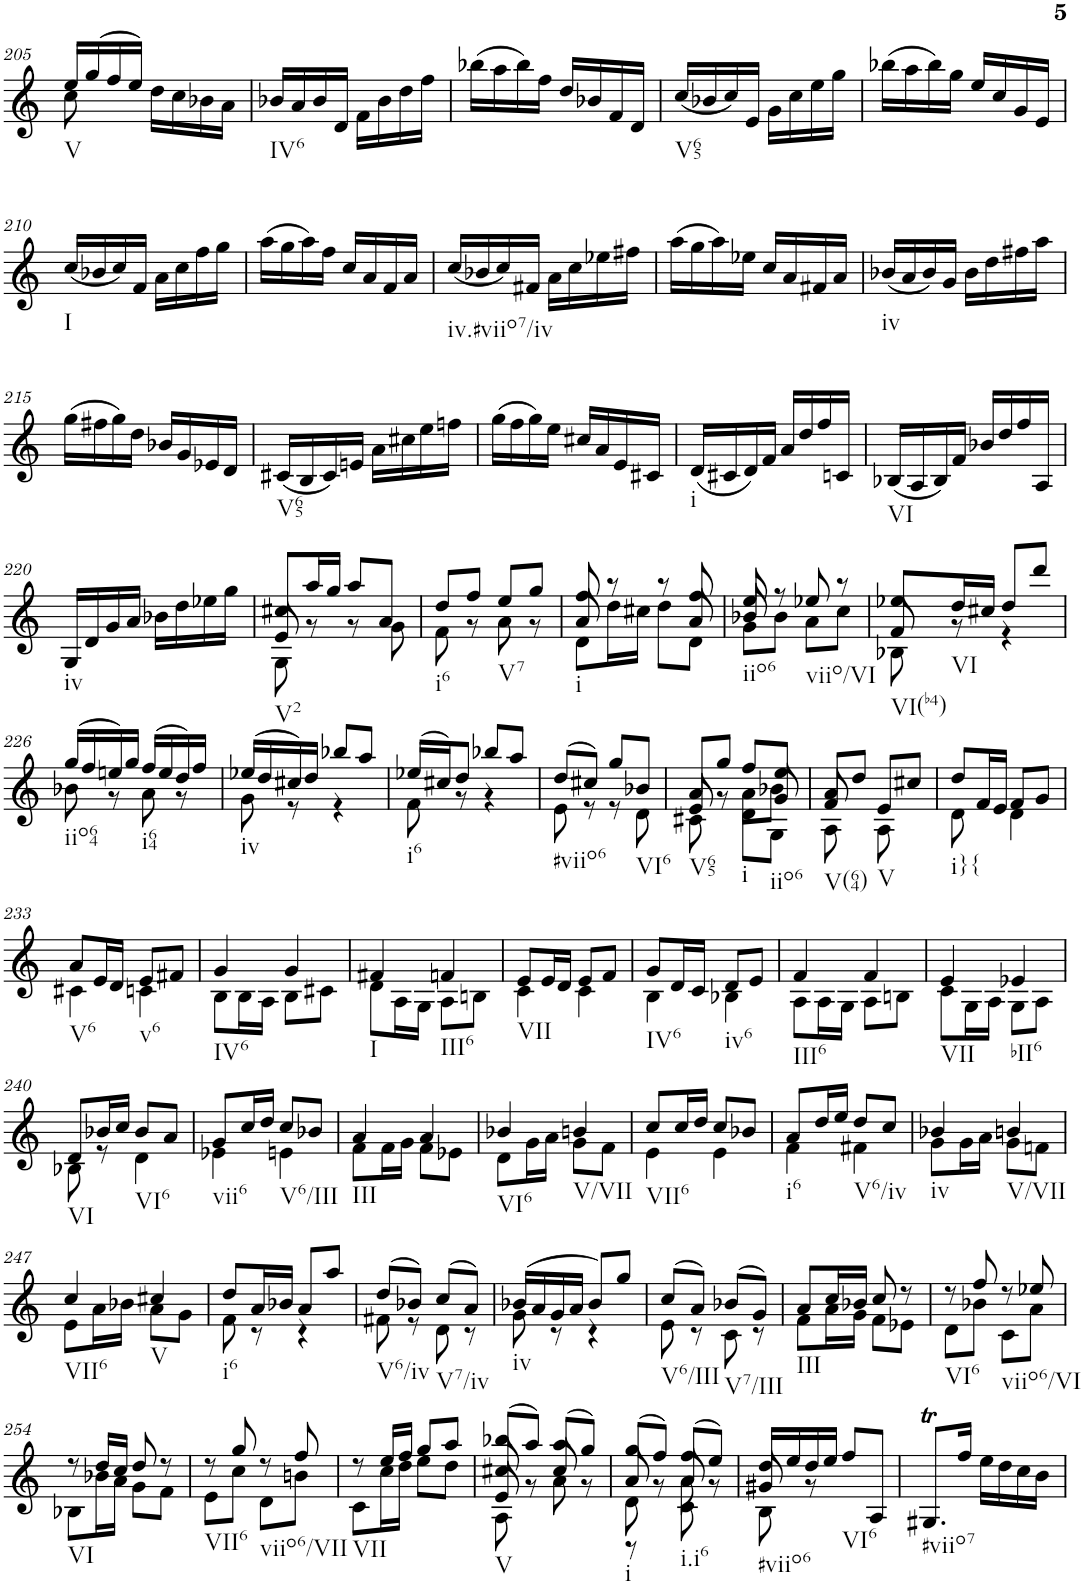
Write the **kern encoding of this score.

**kern
*part1
*staff1
*I"Violin
*I'Vln.
!!LO:PB:g=z
*clefG2
*k[]
*M2/4
=205
*^
!LO:TX:b:t=V	!
16ee/LL	8cc\
(16gg/	.
16ff/	4.ryy
16ee/JJ)	.
16dd\LL	.
16cc\	.
16b-X\	.
16a\JJ	.
*v	*v
=206
!LO:TX:b:t=IV6
16b-X/LL
16a/
16b-/
16d/JJ
16f\LL
16b-\
16dd\
16ff\JJ
=207
(16bb-X\LL
16aa\
16bb-\)
16ff\JJ
16dd/LL
16b-X/
16f/
16d/JJ
=208
!LO:TX:b:t=V65
(16cc/LL
16b-X/
16cc/)
16e/JJ
16g\LL
16cc\
16ee\
16gg\JJ
=209
(16bb-X\LL
16aa\
16bb-\)
16gg\JJ
16ee/LL
16cc/
16g/
16e/JJ
!!LO:LB:g=z
=210
!LO:TX:b:t=I
(16cc/LL
16b-X/
16cc/)
16f/JJ
16a\LL
16cc\
16ff\
16gg\JJ
=211
(16aa\LL
16gg\
16aa\)
16ff\JJ
16cc/LL
16a/
16f/
16a/JJ
=212
!LO:TX:b:t=iv.#viio7/iv
(16cc/LL
16b-X/
16cc/)
16f#X/JJ
16a\LL
16cc\
16ee-X\
16ff#X\JJ
=213
(16aa\LL
16gg\
16aa\)
16ee-X\JJ
16cc/LL
16a/
16f#X/
16a/JJ
=214
!LO:TX:b:t=iv
(16b-X/LL
16a/
16b-/)
16g/JJ
16b-\LL
16dd\
16ff#X\
16aa\JJ
!!LO:LB:g=z
=215
(16gg\LL
16ff#X\
16gg\)
16dd\JJ
16b-X/LL
16g/
16e-X/
16d/JJ
=216
!LO:TX:b:t=V65
(16c#X/LL
16B/
16c#/)
16en/JJ
16a\LL
16cc#X\
16ee\
16ffn\JJ
=217
(16gg\LL
16ff\
16gg\)
16ee\JJ
16cc#X/LL
16a/
16e/
16c#X/JJ
=218
!LO:TX:b:t=i
(16d/LL
16c#X/
16d/)
16f/JJ
16a/LL
16dd/
16ff/
16cn/JJ
=219
!LO:TX:b:t=VI
(16B-X/LL
16A/
16B-/)
16f/JJ
16b-X/LL
16dd/
16ff/
16A/JJ
!!LO:LB:g=z
=220
!LO:TX:b:t=iv
16G/LL
16d/
16g/
16a/JJ
16b-X\LL
16dd\
16ee-X\
16gg\JJ
=221
*^
*	*^
!LO:TX:b:t=V2	!	!
8cc#X/L	8e/	8G\
16aa/L	8r	4.ryy
16gg/JJ	.	.
8aa/L	8r	.
8a/J	8g\	.
*	*v	*v
=222	=222
!LO:TX:b:t=i6	!
8dd/L	8f\
8ff/J	8r
!LO:TX:b:t=V7	!
8ee/L	8a\
8gg/J	8r
=223	=223
*	*^
!LO:TX:b:t=i	!	!
8ff/	8d\L	8a/
8r	16dd\L	4ryy
.	16cc#X\JJ	.
8r	8dd\L	.
8ff/	8d\J	8a/
=224	=224	=224
!LO:TX:b:t=iio6	!	!
8ee/	8g\L	8b-X/
8r	8b-\J	4.ryy
!LO:TX:b:t=viio/VI	!	!
8ee-X/	8a\L	.
8r	8cc\J	.
=225	=225	=225
!LO:TX:b:t=VI(b4)	!	!
8ee-X/L	8B-X\	8f/
!LO:TX:b:t=VI	!	!
16dd/L	8r	4.ryy
16cc#X/JJ	.	.
8dd/L	4r	.
8ddd/J	.	.
*	*v	*v
!!LO:LB:g=z
=226	=226
!LO:TX:b:t=iio64	!
(16gg/LL	8b-X\
16ff/	.
16een/)	8r
16gg/JJ	.
!LO:TX:b:t=i64	!
(16ff/LL	8a\
16ee/	.
16dd/)	8r
16ff/JJ	.
=227	=227
!LO:TX:b:t=iv	!
(16ee-X/LL	8g\
16dd/	.
16cc#X/)	8r
16dd/JJ	.
8bb-X/L	4r
8aa/J	.
=228	=228
!LO:TX:b:t=i6	!
(16ee-X/LL	8f\
16cc#X/J)	.
8dd/J	8r
8bb-X/L	4r
8aa/J	.
=229	=229
!LO:TX:b:t=#viio6	!
(8dd/L	8e\
8cc#X/J)	8r
8gg/L	8r
!LO:TX:b:t=VI6	!
8b-X/J	8d\
=230	=230
*^	*^
!LO:TX:b:t=V65	!	!	!
8a/L	8c#X\	8e/	4ryy
8gg/J	8r	4ryy	.
!LO:TX:b:t=i	!	!	!
8ff/L	8d\L	.	8a\L
!LO:TX:b:t=iio6	!	!	!
8ee/J	8G\J	8g/	8b-X\J
=231	=231	=231	=231
!LO:TX:b:t=V(64)	!	!	!
*	*	*v	*v
8a/L	8A\	8f/
8dd/J	8ryy	4.ryy
!LO:TX:b:t=V	!	!
8e/L	8A\	.
8cc#X/J	8ryy	.
*	*v	*v
=232	=232
!LO:TX:b:t=i}{	!
8dd/L	8d\
16f/L	8ryy
16e/JJ	.
8f/L	4d\
8g/J	.
!!LO:LB:g=z	!!
=233	=233
!LO:TX:b:t=V6	!
8a/L	4c#X\
16e/L	.
16d/JJ	.
!LO:TX:b:t=v6	!
8e/L	4cn\
8f#X/J	.
=234	=234
!LO:TX:b:t=IV6	!
4g/	8B\L
.	16B\L
.	16A\JJ
4g/	8B\L
.	8c#X\J
=235	=235
!LO:TX:b:t=I	!
4f#X/	8d\L
.	16A\L
.	16G\JJ
!LO:TX:b:t=III6	!
4fn/	8A\L
.	8Bn\J
=236	=236
!LO:TX:b:t=VII	!
8e/L	4c\
16e/L	.
16d/JJ	.
8e/L	4c\
8f/J	.
=237	=237
!LO:TX:b:t=IV6	!
8g/L	4B\
16d/L	.
16c/JJ	.
!LO:TX:b:t=iv6	!
8d/L	4B-X\
8e/J	.
=238	=238
!LO:TX:b:t=III6	!
4f/	8A\L
.	16A\L
.	16G\JJ
4f/	8A\L
.	8Bn\J
=239	=239
!LO:TX:b:t=VII	!
4e/	8c\L
.	16G\L
.	16A\JJ
!LO:TX:b:t=bII6	!
4e-X/	8G\L
.	8A\J
!!LO:LB:g=z	!!
=240	=240
!LO:TX:b:t=VI	!
8d/L	8B-X\
16b-X/L	8r
16cc/JJ	.
!LO:TX:b:t=VI6	!
8b-/L	4d\
8a/J	.
=241	=241
!LO:TX:b:t=vii6	!
8g/L	4e-X\
16cc/L	.
16dd/JJ	.
!LO:TX:b:t=V6/III	!
8cc/L	4en\
8b-X/J	.
=242	=242
!LO:TX:b:t=III	!
4a/	8f\L
.	16f\L
.	16g\JJ
4a/	8f\L
.	8e-X\J
=243	=243
!LO:TX:b:t=VI6	!
4b-X/	8d\L
.	16g\L
.	16a\JJ
!LO:TX:b:t=V/VII	!
4bn/	8g\L
.	8f\J
=244	=244
!LO:TX:b:t=VII6	!
8cc/L	4e\
16cc/L	.
16dd/JJ	.
8cc/L	4e\
8b-X/J	.
=245	=245
!LO:TX:b:t=i6	!
8a/L	4f\
16dd/L	.
16ee/JJ	.
!LO:TX:b:t=V6/iv	!
8dd/L	4f#X\
8cc/J	.
=246	=246
!LO:TX:b:t=iv	!
4b-X/	8g\L
.	16g\L
.	16a\JJ
!LO:TX:b:t=V/VII	!
4bn/	8g\L
.	8fn\J
!!LO:LB:g=z	!!
=247	=247
!LO:TX:b:t=VII6	!
4cc/	8e\L
.	16a\L
.	16b-X\JJ
!LO:TX:b:t=V	!
4cc#X/	8a\L
.	8g\J
=248	=248
!LO:TX:b:t=i6	!
8dd/L	8f\
16a/L	8r
16b-X/JJ	.
8a/L	4r
8aa/J	.
=249	=249
!LO:TX:b:t=V6/iv	!
(8dd/L	8f#X\
8b-X/J)	8r
!LO:TX:b:t=V7/iv	!
(8cc/L	8d\
8a/J)	8r
=250	=250
!LO:TX:b:t=iv	!
(16b-X/LL	8g\
16a/	.
16g/	8r
16a/JJ	.
8b-/L)	4r
8gg/J	.
=251	=251
!LO:TX:b:t=V6/III	!
(8cc/L	8e\
8a/J)	8r
!LO:TX:b:t=V7/III	!
(8b-X/L	8c\
8g/J)	8r
=252	=252
!LO:TX:b:t=III	!
8a/L	8f\L
16cc/L	16a\L
16b-X/JJ	16g\JJ
8cc/	8f\L
8r	8e-X\J
=253	=253
!LO:TX:b:t=VI6	!
8r	8d\L
8ff/	8b-X\J
!LO:TX:b:t=viio6/VI	!
8r	8c\L
8ee-X/	8a\J
!!LO:LB:g=z	!!
=254	=254
!LO:TX:b:t=VI	!
8r	8B-X\L
16dd/LL	16b-X\L
16cc/JJ	16a\JJ
8dd/	8g\L
8r	8f\J
=255	=255
!LO:TX:b:t=VII6	!
8r	8e\L
8gg/	8cc\J
!LO:TX:b:t=viio6/VII	!
8r	8d\L
8ff/	8bn\J
=256	=256
!LO:TX:b:t=VII	!
8r	8c\L
16ee/LL	16cc\L
16ff/JJ	16dd\JJ
8gg/L	8ee\L
8aa/J	8dd\J
=257	=257
*^	*^
!LO:TX:b:t=V	!	!	!
(8bb-X/L	8A\	8cc#X/	8e/
8aa/J)	8r	8ryy	4.ryy
(8aa/L	8a\	8cc#/	.
8gg/J)	8r	8ryy	.
=258	=258	=258	=258
!LO:TX:b:t=i	!	!	!
(8gg/L	8d\	8a/	8r
8ff/J)	8r	8ryy	8ryy
!LO:TX:b:t=i.i6	!	!	!
(8ff/L	8c\	8a/	8a\
8ee/J)	8r	8ryy	8ryy
=259	=259	=259	=259
!LO:TX:b:t=#viio6	!	!	!
*	*	*v	*v
16dd/LL	8B\	8g#X/
16ee/	.	.
16dd/	8r	4.ryy
16ee/JJ	.	.
!LO:TX:b:t=VI6	!	!
8ff/L	4ryy	.
8A/J	.	.
*v	*v	*v
=260
!LO:TX:b:t=#viio7
8.G#Xt/L
16ff/Jk
16ee\LL
16dd\
16cc\
16b\JJ
=
*-
